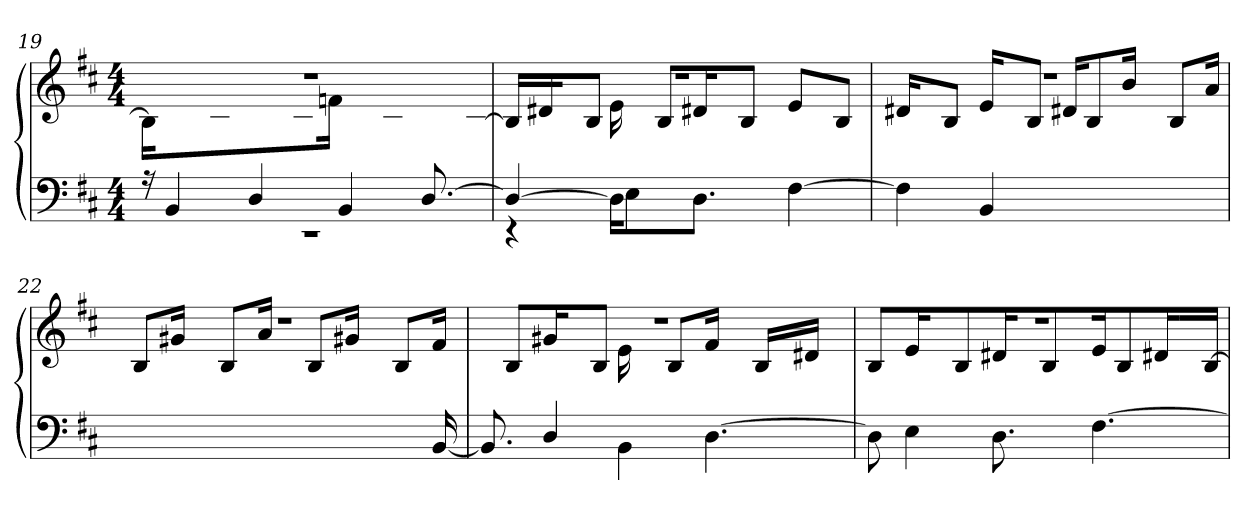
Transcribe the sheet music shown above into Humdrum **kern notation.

**kern	**kern
*part2	*part1
*staff2	*staff1
*clefF4	*clefG2
*k[f#c#]	*k[f#c#]
*b:	*b:
*M4/4	*M4/4
=19	=19
*^	*^
*	*	*	*^
*	*	*	*	*^
16r	1r	16ryy	16BLL]	1r	1r
4BB	.	16f#KL	2ryy	.	.
.	.	16ryy	.	.	.
.	.	8BJ	.	.	.
4D	.	16g#XKL	.	.	.
.	.	16ryy	.	.	.
.	.	8BJ	.	.	.
4BB	.	16eKL	16fJJ	.	.
.	.	16ryy	4.ryy	.	.
.	.	8BJ	.	.	.
[8.D	.	16f#KL	.	.	.
.	.	16ryy	.	.	.
.	.	[16BJJ	.	.	.
=20	=20	=20	=20	=20	=20
4D_	4r	16BLL]	4ryy	1r	1r
.	.	16d#XJ	.	.	.
.	.	16ryy	.	.	.
.	.	8BJ	.	.	.
16D\KL]	4E	.	16e	.	.
8.ryy	.	16ryy	2ryy	.	.
.	.	8BL	.	.	.
8.D\J	2ryy	16d#XK	.	.	.
.	.	16ryy	.	.	.
.	.	8BJ	.	.	.
16ryy	.	.	.	.	.
[4F#	.	8eL	.	.	.
.	.	.	8.ryy	.	.
.	.	8BJ	.	.	.
*v	*v	*	*	*	*
*	*	*	*v	*v
=21	=21	=21	=21
4F#]	16d#XKL	1r	1r
.	16ryy	.	.
.	8BJ	.	.
4BB	16eKL	.	.
.	16ryy	.	.
.	8BJ	.	.
2ryy	16d#XKL	.	.
.	8B	.	.
.	16bJk	.	.
.	16ryy	.	.
.	8BL	.	.
.	16aJk	.	.
=22	=22	=22	=22
2...ryy	16ryy	1r	1r
.	8BL	.	.
.	16g#XJk	.	.
.	16ryy	.	.
.	8BL	.	.
.	16aJk	.	.
.	16ryy	.	.
.	8BL	.	.
.	16g#XJk	.	.
.	16ryy	.	.
.	8BL	.	.
[16BB	16f#Jk	.	.
=23	=23	=23	=23
*^	*	*	*^
8.BB]	4.ryy	16ryy	4.ryy	1r	1r
.	.	8BL	.	.	.
4D	.	16g#XK	.	.	.
.	.	16ryy	.	.	.
.	.	8BJ	.	.	.
.	4BB	.	16e	.	.
8.ryy	.	16ryy	2ryy	.	.
.	.	8BL	.	.	.
[4.D	4.ryy	16f#Jk	.	.	.
.	.	16ryy	.	.	.
.	.	16BLL	.	.	.
.	.	16ryy	.	.	.
.	.	16d#XJJ	.	.	.
.	.	16ryy	16ryy	.	.
*v	*v	*	*	*	*
*	*	*	*v	*v
=24	=24	=24	=24
8D]	8BL	1r	1r
4E	16eK	.	.
.	16ryy	.	.
.	8B	.	.
8.D	16d#XK	.	.
.	16ryy	.	.
.	8B	.	.
16ryy	.	.	.
[4.F#	16eK	.	.
.	8BJ	.	.
.	16d#XKL	.	.
.	16ryy	.	.
.	[16BJJ	.	.
*	*v	*v	*v
=	=
*-	*-
